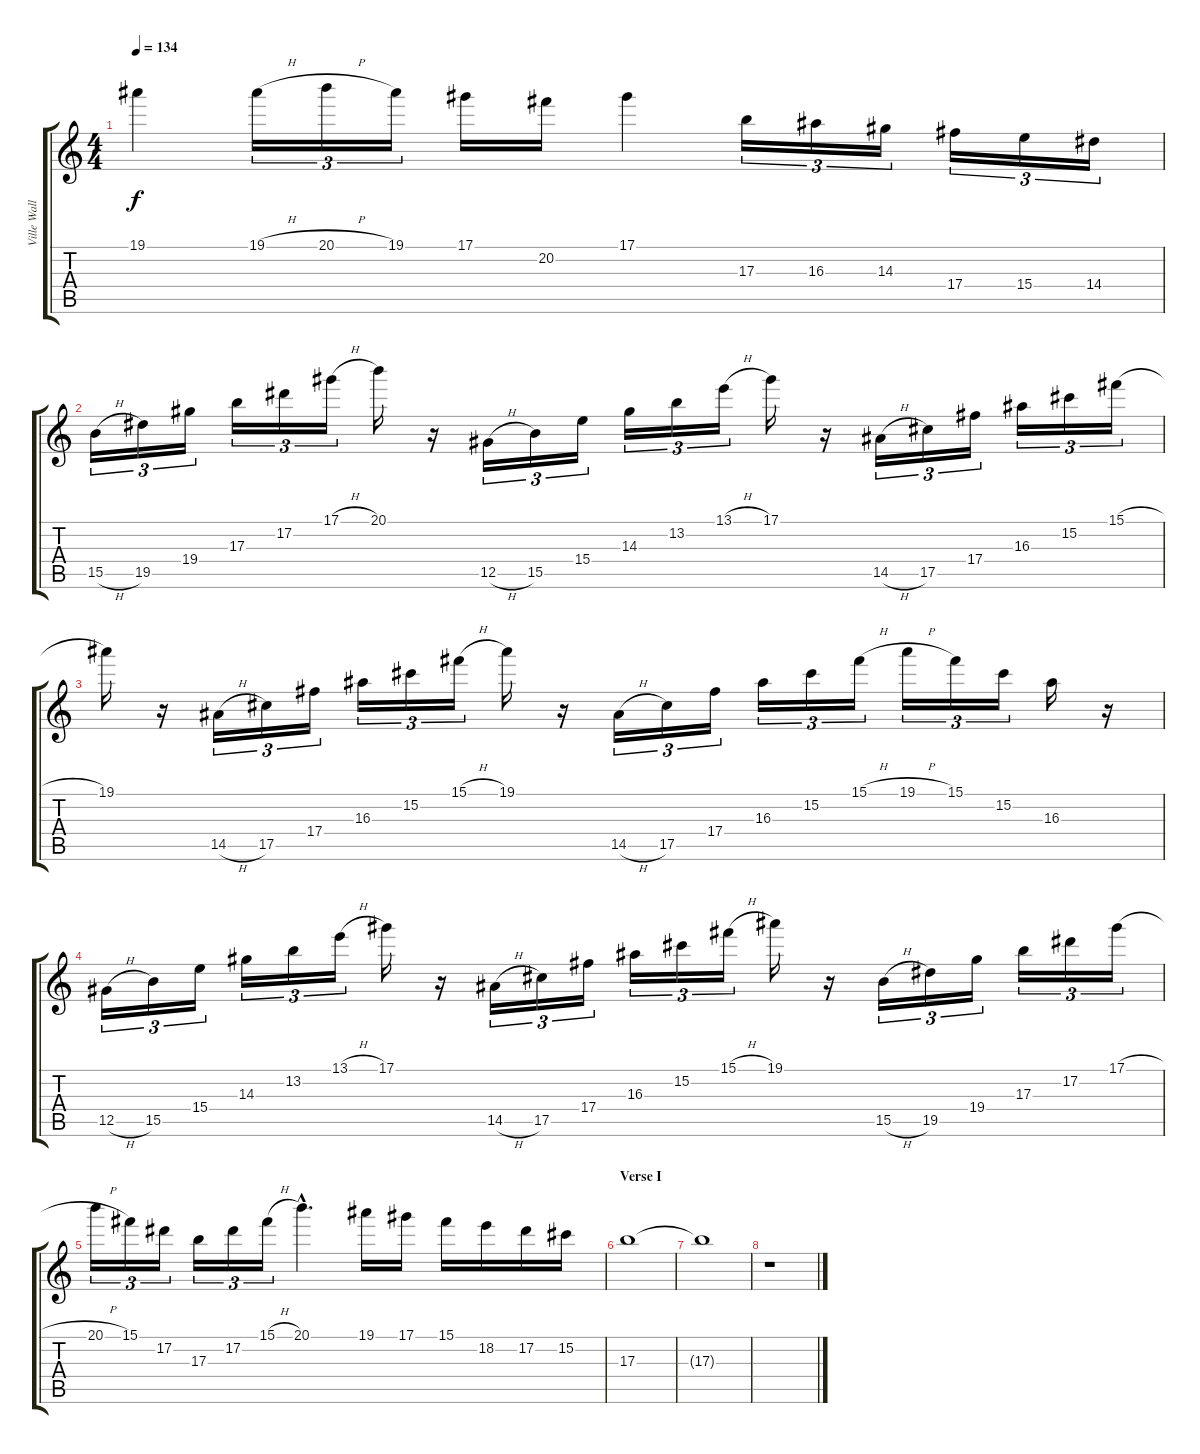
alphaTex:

\track ("Ville Wallenius - Guitar II" "Ville Wall") {instrument distortionguitar}
\staff {score tabs}
\tuning (Eb4 Bb3 Gb3 Db3 Ab2 Eb2) {hide}
\ts (4 4)
\tempo 134
\clef g2
\ks c
19.1.4{dy f} 19.1{h}.16{tu (3 2)} 20.1{h}.16{tu (3 2)} 19.1.16{tu (3 2)} 17.1.16 20.2.16 17.1.4 17.3.16{tu (3 2)} 16.3.16{tu (3 2)} 14.3.16{tu (3 2)} 17.4.16{tu (3 2)} 15.4.16{tu (3 2)} 14.4.16{tu (3 2)} |
15.5{h}.16{tu (3 2)} 19.5.16{tu (3 2)} 19.4.16{tu (3 2)} 17.3.16{tu (3 2)} 17.2.16{tu (3 2)} 17.1{h}.16{tu (3 2)} 20.1.16 r.16 12.5{h}.16{tu (3 2)} 15.5.16{tu (3 2)} 15.4.16{tu (3 2)} 14.3.16{tu (3 2)} 13.2.16{tu (3 2)} 13.1{h}.16{tu (3 2)} 17.1.16 r.16 14.5{h}.16{tu (3 2)} 17.5.16{tu (3 2)} 17.4.16{tu (3 2)} 16.3.16{tu (3 2)} 15.2.16{tu (3 2)} 15.1{h}.16{tu (3 2)} |
19.1.16 r.16 14.5{h}.16{tu (3 2)} 17.5.16{tu (3 2)} 17.4.16{tu (3 2)} 16.3.16{tu (3 2)} 15.2.16{tu (3 2)} 15.1{h}.16{tu (3 2)} 19.1.16 r.16 14.5{h}.16{tu (3 2)} 17.5.16{tu (3 2)} 17.4.16{tu (3 2)} 16.3.16{tu (3 2)} 15.2.16{tu (3 2)} 15.1{h}.16{tu (3 2)} 19.1{h}.16{tu (3 2)} 15.1.16{tu (3 2)} 15.2.16{tu (3 2)} 16.3.16 r.16 |
12.5{h}.16{tu (3 2)} 15.5.16{tu (3 2)} 15.4.16{tu (3 2)} 14.3.16{tu (3 2)} 13.2.16{tu (3 2)} 13.1{h}.16{tu (3 2)} 17.1.16 r.16 14.5{h}.16{tu (3 2)} 17.5.16{tu (3 2)} 17.4.16{tu (3 2)} 16.3.16{tu (3 2)} 15.2.16{tu (3 2)} 15.1{h}.16{tu (3 2)} 19.1.16 r.16 15.5{h}.16{tu (3 2)} 19.5.16{tu (3 2)} 19.4.16{tu (3 2)} 17.3.16{tu (3 2)} 17.2.16{tu (3 2)} 17.1{h}.16{tu (3 2)} |
20.1{h}.16{tu (3 2)} 15.1.16{tu (3 2)} 17.2.16{tu (3 2)} 17.3.16{tu (3 2)} 17.2.16{tu (3 2)} 15.1{h}.16{tu (3 2)} 20.1{hac}.4{d} 19.1.16 17.1.16 15.1.16 18.2.16 17.2.16 15.2.16 |
\section ("" "Verse I")
17.3.1{volume 0} |
17.3{t}.1 |
r.1
